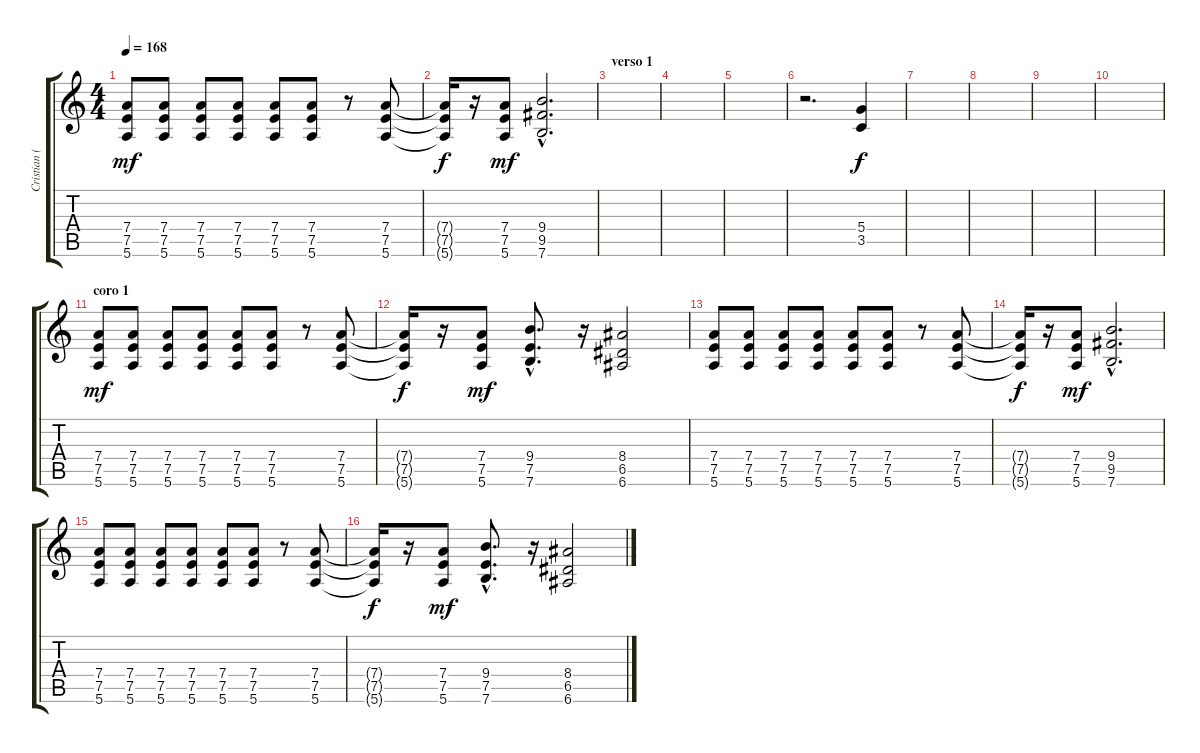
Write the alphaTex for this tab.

\track ("Cristian (guitarra)" "Cristian (") {instrument distortionguitar}
\staff {score tabs}
\tuning (E4 B3 G3 D3 A2 E2) {hide}
\ts (4 4)
\tempo 168
\clef g2
\ks c
(7.4 7.5 5.6).8{dy mf} (7.4 7.5 5.6).8 (7.4 7.5 5.6).8 (7.4 7.5 5.6).8 (7.4 7.5 5.6).8 (7.4 7.5 5.6).8 r.8 (7.4 7.5 5.6).8 |
(7.4{t} 7.5{t} 5.6{t}).16{dy f} r.16 (7.4 7.5 5.6).8{dy mf} (9.4{hac} 9.5{hac} 7.6{hac}).2{d} |
\section ("" "verso 1")
|
|
|
r.2{d} (5.4 3.5).4{dy f} |
|
|
|
|
\section ("" "coro 1")
(7.4 7.5 5.6).8{dy mf} (7.4 7.5 5.6).8 (7.4 7.5 5.6).8 (7.4 7.5 5.6).8 (7.4 7.5 5.6).8 (7.4 7.5 5.6).8 r.8 (7.4 7.5 5.6).8 |
(7.4{t} 7.5{t} 5.6{t}).16{dy f} r.16 (7.4 7.5 5.6).8{dy mf} (9.4{hac} 7.5{hac} 7.6{hac}).8{d} r.16 (8.4 6.5 6.6).2 |
(7.4 7.5 5.6).8 (7.4 7.5 5.6).8 (7.4 7.5 5.6).8 (7.4 7.5 5.6).8 (7.4 7.5 5.6).8 (7.4 7.5 5.6).8 r.8 (7.4 7.5 5.6).8 |
(7.4{t} 7.5{t} 5.6{t}).16{dy f} r.16 (7.4 7.5 5.6).8{dy mf} (9.4{hac} 9.5{hac} 7.6{hac}).2{d} |
(7.4 7.5 5.6).8 (7.4 7.5 5.6).8 (7.4 7.5 5.6).8 (7.4 7.5 5.6).8 (7.4 7.5 5.6).8 (7.4 7.5 5.6).8 r.8 (7.4 7.5 5.6).8 |
(7.4{t} 7.5{t} 5.6{t}).16{dy f} r.16 (7.4 7.5 5.6).8{dy mf} (9.4{hac} 7.5{hac} 7.6{hac}).8{d} r.16 (8.4 6.5 6.6).2
